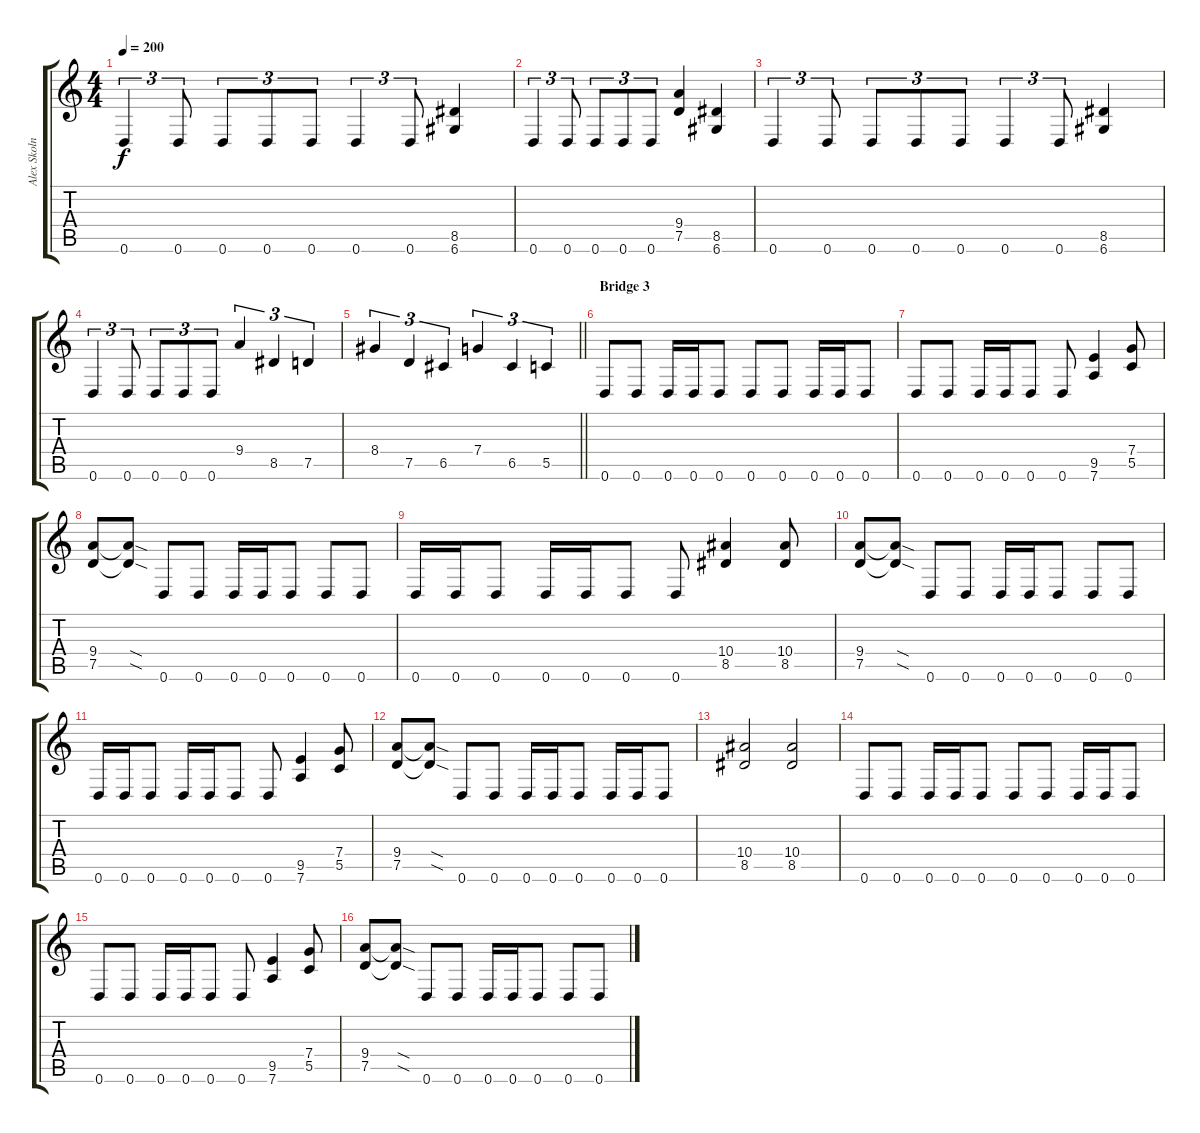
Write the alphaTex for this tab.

\track ("Alex Skolnick" "Alex Skoln") {instrument distortionguitar}
\staff {score tabs}
\tuning (D4 A3 F3 C3 G2 D2) {hide}
\ts (4 4)
\tempo 200
\clef g2
\ks c
0.6.4{tu (3 2) dy f} 0.6.8{tu (3 2)} 0.6.8{tu (3 2)} 0.6.8{tu (3 2)} 0.6.8{tu (3 2)} 0.6.4{tu (3 2)} 0.6.8{tu (3 2)} (8.5 6.6).4 |
0.6.4{tu (3 2)} 0.6.8{tu (3 2)} 0.6.8{tu (3 2)} 0.6.8{tu (3 2)} 0.6.8{tu (3 2)} (9.4 7.5).4 (8.5 6.6).4 |
0.6.4{tu (3 2)} 0.6.8{tu (3 2)} 0.6.8{tu (3 2)} 0.6.8{tu (3 2)} 0.6.8{tu (3 2)} 0.6.4{tu (3 2)} 0.6.8{tu (3 2)} (8.5 6.6).4 |
0.6.4{tu (3 2)} 0.6.8{tu (3 2)} 0.6.8{tu (3 2)} 0.6.8{tu (3 2)} 0.6.8{tu (3 2)} 9.4.4{tu (3 2)} 8.5.4{tu (3 2)} 7.5.4{tu (3 2)} |
\barLineRight lightlight
8.4.4{tu (3 2)} 7.5.4{tu (3 2)} 6.5.4{tu (3 2)} 7.4.4{tu (3 2)} 6.5.4{tu (3 2)} 5.5.4{tu (3 2)} |
\section ("" "Bridge 3")
0.6.8 0.6.8 0.6.16 0.6.16 0.6.8 0.6.8 0.6.8 0.6.16 0.6.16 0.6.8 |
0.6.8 0.6.8 0.6.16 0.6.16 0.6.8 0.6.8 (9.5 7.6).4 (7.4 5.5).8 |
(9.4 7.5).8 (9.4{sod t} 7.5{sod t}).8 0.6.8 0.6.8 0.6.16 0.6.16 0.6.8 0.6.8 0.6.8 |
0.6.16 0.6.16 0.6.8 0.6.16 0.6.16 0.6.8 0.6.8 (10.4 8.5).4 (10.4 8.5).8 |
(9.4 7.5).8 (9.4{sod t} 7.5{sod t}).8 0.6.8 0.6.8 0.6.16 0.6.16 0.6.8 0.6.8 0.6.8 |
0.6.16 0.6.16 0.6.8 0.6.16 0.6.16 0.6.8 0.6.8 (9.5 7.6).4 (7.4 5.5).8 |
(9.4 7.5).8 (9.4{sod t} 7.5{sod t}).8 0.6.8 0.6.8 0.6.16 0.6.16 0.6.8 0.6.16 0.6.16 0.6.8 |
(10.4 8.5).2 (10.4 8.5).2 |
0.6.8 0.6.8 0.6.16 0.6.16 0.6.8 0.6.8 0.6.8 0.6.16 0.6.16 0.6.8 |
0.6.8 0.6.8 0.6.16 0.6.16 0.6.8 0.6.8 (9.5 7.6).4 (7.4 5.5).8 |
(9.4 7.5).8 (9.4{sod t} 7.5{sod t}).8 0.6.8 0.6.8 0.6.16 0.6.16 0.6.8 0.6.8 0.6.8
